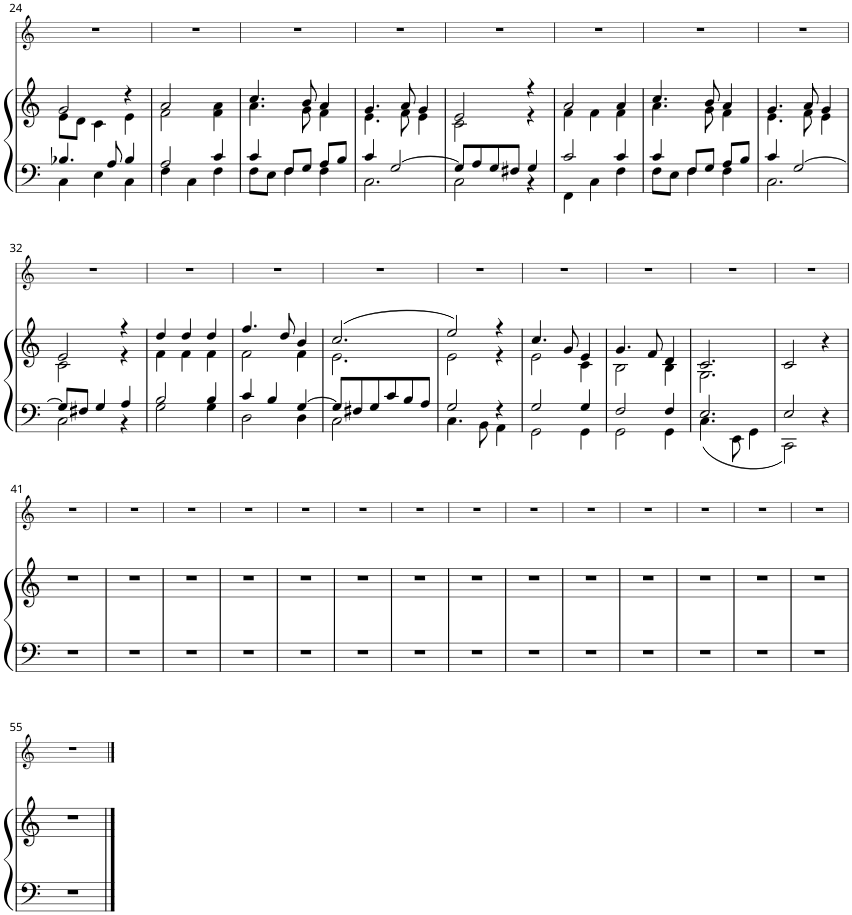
**kern	**kern	**kern
*part2	*part2	*part1
*staff3	*staff2	*staff1
*I"Piano	*	*I"Voice
*I'Pno	*	*
!!LO:PB:g=z
*clefF4	*clefG2	*clefG2
*k[]	*k[]	*k[]
*M3/4	*M3/4	*M3/4
=24	=24	=24
*^	*^	*
4.B-X/	4C\	2g/	8e\L	2.r
.	.	.	8d\J	.
.	4E\	.	4c\	.
8A/	.	.	.	.
4B-/	4C\	4r	4e\	.
=25	=25	=25	=25	=25
2A/	4F\	2a/	2f\	2.r
.	4C\	.	.	.
4c/	4F\	4f\ 4a\	4ryy	.
=26	=26	=26	=26	=26
4c/	8F\L	4.cc/	4.a\	2.r
.	8E\J	.	.	.
8F/L	4F\	.	.	.
8G/J	.	8b/	8g\	.
8A/L	4F\	4a/	4f\	.
8B/J	.	.	.	.
=27	=27	=27	=27	=27
4c/	2.C\	4.g/	4.e\	2.r
[2G/	.	.	.	.
.	.	8a/	8f\	.
.	.	4g/	4e\	.
=28	=28	=28	=28	=28
8G/L]	2C\	2e/	2c\	2.r
8A/	.	.	.	.
8G/	.	.	.	.
8F#X/J	.	.	.	.
4G/	4r	4r	4r	.
=29	=29	=29	=29	=29
2c/	4FF\	2a/	4f\	2.r
.	4C\	.	4f\	.
4c/	4F\	4a/	4f\	.
=30	=30	=30	=30	=30
4c/	8F\L	4.cc/	4.a\	2.r
.	8E\J	.	.	.
8F/L	4F\	.	.	.
8G/J	.	8b/	8g\	.
8A/L	4F\	4a/	4f\	.
8B/J	.	.	.	.
=31	=31	=31	=31	=31
4c/	2.C\	4.g/	4.e\	2.r
[2G/	.	.	.	.
.	.	8a/	8f\	.
.	.	4g/	4e\	.
!!LO:LB:g=z
=32	=32	=32	=32	=32
8G/L]	2C\	2e/	2c\	2.r
8F#X/J	.	.	.	.
4G/	.	.	.	.
4A/	4r	4r	4r	.
=33	=33	=33	=33	=33
2B/	2G\	4dd/	4f\	2.r
.	.	4dd/	4f\	.
4B/	4G\	4dd/	4f\	.
=34	=34	=34	=34	=34
4c/	2D\	4.ff/	2f\	2.r
4B/	.	.	.	.
.	.	8dd/	.	.
[4G/	4D\	4b/	4f\	.
=35	=35	=35	=35	=35
8G/L]	2C\	(2.cc/	2.e\	2.r
8F#X/	.	.	.	.
8G/	.	.	.	.
8c/	.	.	.	.
8B/	4ryy	.	.	.
8A/J	.	.	.	.
=36	=36	=36	=36	=36
2G/	4.C\	2ee/)	2e\	2.r
.	8BB\	.	.	.
4r	4AA\	4r	4r	.
=37	=37	=37	=37	=37
2G/	2GG\	4.cc/	2e\	2.r
.	.	8g/	.	.
4G/	4GG\	4e/	4c\	.
=38	=38	=38	=38	=38
2F/	2GG\	4.g/	2B\	2.r
.	.	8f/	.	.
4F/	4GG\	4d/	4B\	.
=39	=39	=39	=39	=39
2.E/	4.C\	2.c/	2.G\	2.r
.	8EE\	.	.	.
.	4GG\	.	.	.
*	*	*v	*v	*
=40	=40	=40	=40
2E/	2CC\	2c/	2.r
4r	4ryy	4r	.
*v	*v	*	*
!!LO:LB:g=z
=41	=41	=41
2.r	2.r	2.r
=42	=42	=42
2.r	2.r	2.r
=43	=43	=43
2.r	2.r	2.r
=44	=44	=44
2.r	2.r	2.r
=45	=45	=45
2.r	2.r	2.r
=46	=46	=46
2.r	2.r	2.r
=47	=47	=47
2.r	2.r	2.r
=48	=48	=48
2.r	2.r	2.r
=49	=49	=49
2.r	2.r	2.r
=50	=50	=50
2.r	2.r	2.r
=51	=51	=51
2.r	2.r	2.r
=52	=52	=52
2.r	2.r	2.r
=53	=53	=53
2.r	2.r	2.r
=54	=54	=54
2.r	2.r	2.r
!!LO:LB:g=z
=55	=55	=55
2.r	2.r	2.r
==	==	==
*-	*-	*-
